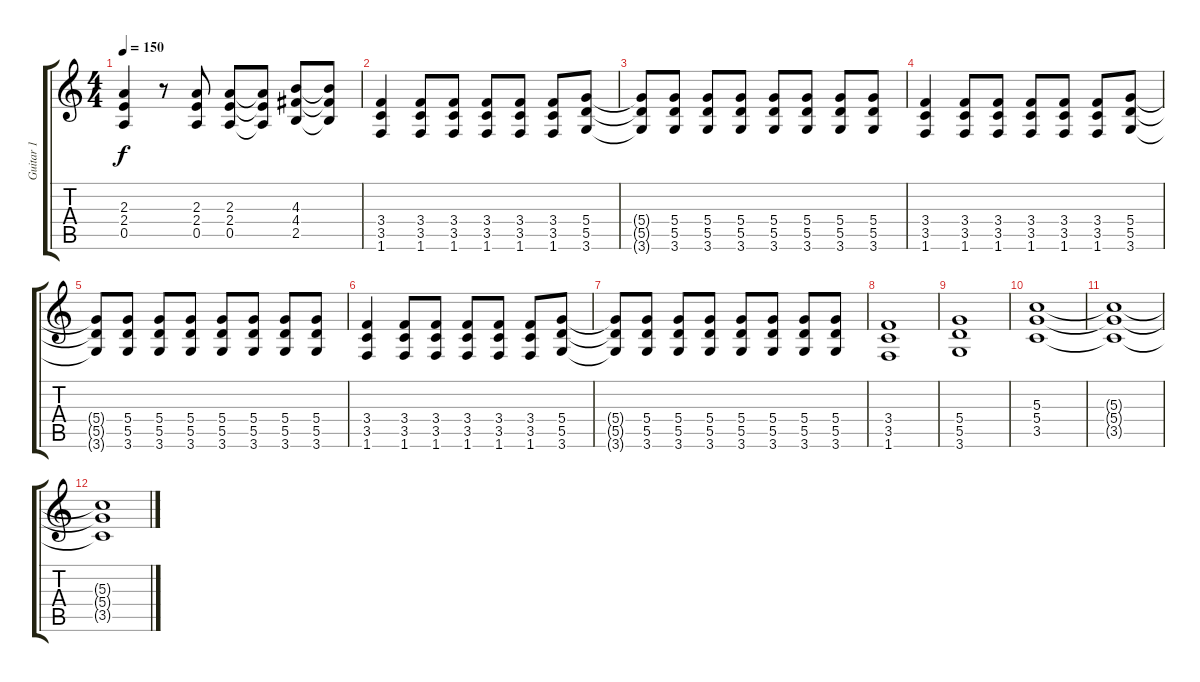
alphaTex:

\track ("Guitar 1" "Guitar 1") {instrument distortionguitar}
\staff {score tabs}
\tuning (E4 B3 G3 D3 A2 E2) {hide}
\ts (4 4)
\tempo 150
\clef g2
\ks c
(2.3 2.4 0.5).4{dy f} r.8 (2.3 2.4 0.5).8 (2.3 2.4 0.5).8 (2.3{t} 2.4{t} 0.5{t}).8 (4.3 4.4 2.5).8 (4.3{t} 4.4{t} 2.5{t}).8 |
(3.4 3.5 1.6).4 (3.4 3.5 1.6).8 (3.4 3.5 1.6).8 (3.4 3.5 1.6).8 (3.4 3.5 1.6).8 (3.4 3.5 1.6).8 (5.4 5.5 3.6).8 |
(5.4{t} 5.5{t} 3.6{t}).8 (5.4 5.5 3.6).8 (5.4 5.5 3.6).8 (5.4 5.5 3.6).8 (5.4 5.5 3.6).8 (5.4 5.5 3.6).8 (5.4 5.5 3.6).8 (5.4 5.5 3.6).8 |
(3.4 3.5 1.6).4 (3.4 3.5 1.6).8 (3.4 3.5 1.6).8 (3.4 3.5 1.6).8 (3.4 3.5 1.6).8 (3.4 3.5 1.6).8 (5.4 5.5 3.6).8 |
(5.4{t} 5.5{t} 3.6{t}).8 (5.4 5.5 3.6).8 (5.4 5.5 3.6).8 (5.4 5.5 3.6).8 (5.4 5.5 3.6).8 (5.4 5.5 3.6).8 (5.4 5.5 3.6).8 (5.4 5.5 3.6).8 |
(3.4 3.5 1.6).4 (3.4 3.5 1.6).8 (3.4 3.5 1.6).8 (3.4 3.5 1.6).8 (3.4 3.5 1.6).8 (3.4 3.5 1.6).8 (5.4 5.5 3.6).8 |
(5.4{t} 5.5{t} 3.6{t}).8 (5.4 5.5 3.6).8 (5.4 5.5 3.6).8 (5.4 5.5 3.6).8 (5.4 5.5 3.6).8 (5.4 5.5 3.6).8 (5.4 5.5 3.6).8 (5.4 5.5 3.6).8 |
(3.4 3.5 1.6).1 |
(5.4 5.5 3.6).1 |
(5.3 5.4 3.5).1 |
(5.3{t} 5.4{t} 3.5{t}).1 |
(5.3{t} 5.4{t} 3.5{t}).1
